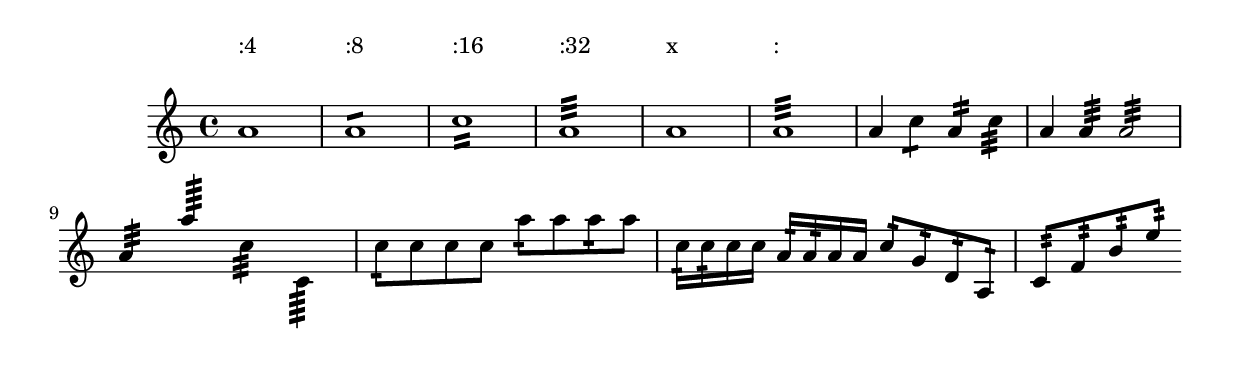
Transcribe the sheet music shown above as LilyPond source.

#(ly:set-option 'old-relative)
\version "1.9.0"
\header{
texidoc="
Stem tremolos or rolls are tremolo signs that look like beam segments
crossing stems.  If the stem is in a beam, the tremolo must be parallel
to the beam.  If the stem is invisible (e.g. on a whole note), the
tremolo must be centered on the note.
"
}


\score{
	\context Voice\notes \relative c''{
		\property Voice.TextScript \set #'direction = #1
		\property Voice.TextScript \set #'padding = #5
		a1:4^":4" a:8^":8" c:16^":16" a:32^":32" a^"x" a:^":"
		a4:4 c:8 a:16 c:32 a a: a2:
		\break
		\stemUp
		a4:32 a'4:64 
		\stemDown
		c,4:32 c,4:64
		\stemBoth
		c'8:16 c c c
		a': a a: a
		c,16:32 c: c c a16:32 a: a a
		c8:16 g: d: a:
		c8:32 f: b: e:
	}
}

